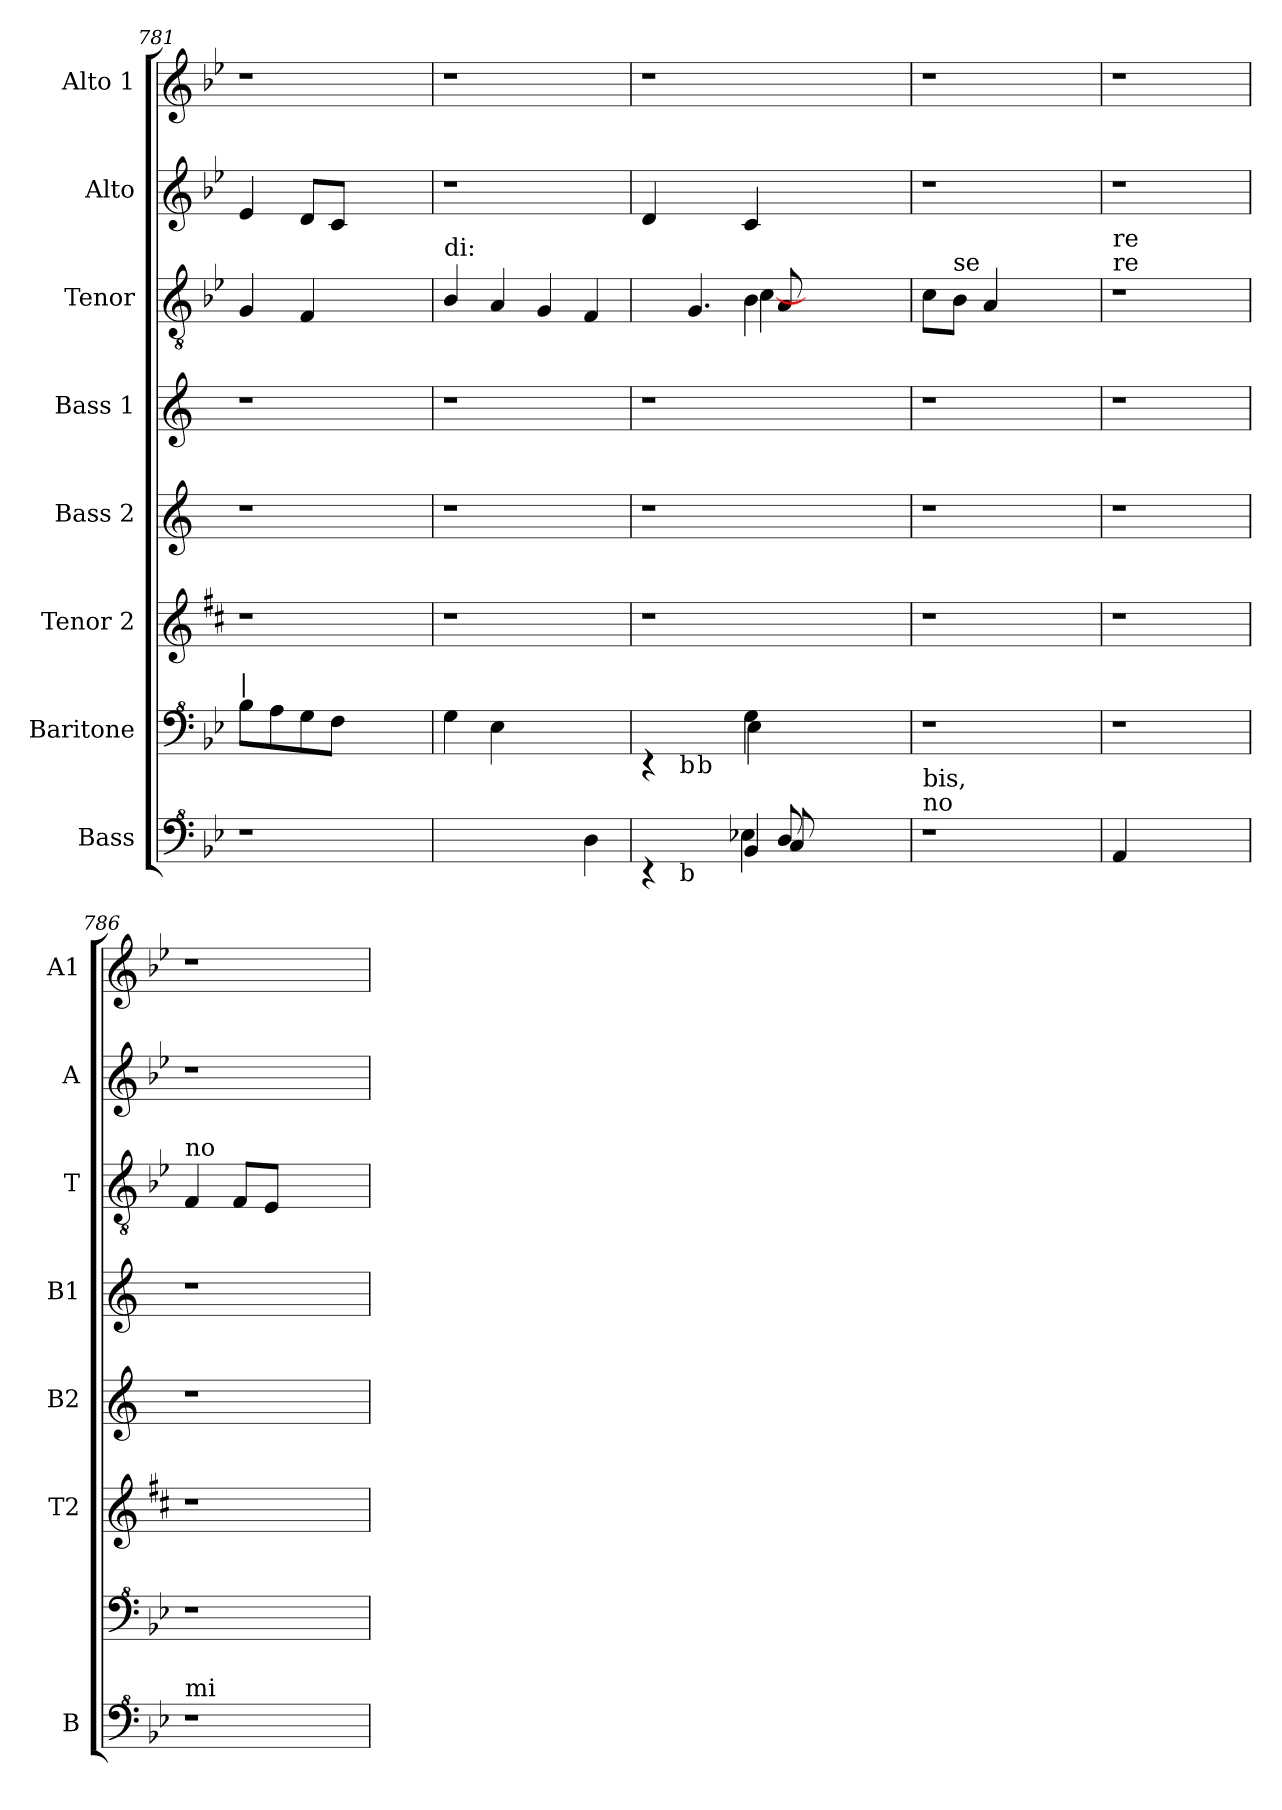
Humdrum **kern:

**kern	**kern	**kern	**kern	**kern	**kern	**kern	**kern
*part8	*part7	*part6	*part5	*part4	*part3	*part2	*part1
*staff8	*staff7	*staff6	*staff5	*staff4	*staff3	*staff2	*staff1
*I"Bass	*I"Baritone	*I"Tenor 2	*I"Bass 2	*I"Bass 1	*I"Tenor	*I"Alto	*I"Alto 1
*I'B	*	*I'T2	*I'B2	*I'B1	*I'T	*I'A	*I'A1
*clefF^4	*clefF^4	*clefG2	*clefG2	*clefG2	*clefGv2	*clefG2	*clefG2
*	*	*ITrd1c2	*	*	*ITrd1c2	*ITrd1c2	*ITrd1c2
*k[b-e-]	*k[b-e-]	*k[]	*k[]	*k[]	*k[b-e-a-d-]	*k[b-e-a-d-]	*k[b-e-a-d-]
*B-:	*B-:	*C:	*C:	*C:	*A-:	*A-:	*A-:
=781	=781	=781	=781	=781	=781	=781	=781
!	!LO:TX:a:i:t=|	!	!	!	!	!	!
1r	8b-\L	1r	1r	1r	4F/	4d-/	1r
.	8a\	.	.	.	.	.	.
.	8g\	.	.	.	4E-/	8c/L	.
.	8f\J	.	.	.	.	8B-/J	.
.	2ryy	.	.	.	2ryy	2ryy	.
=782	=782	=782	=782	=782	=782	=782	=782
!	!	!	!	!	!LO:TX:a:t=di&colon;	!	!
2.ryy	4g\	1r	1r	1r	4A-/	1r	1r
.	4e-\	.	.	.	4G/	.	.
.	2ryy	.	.	.	4F/	.	.
4d\	.	.	.	.	4E-/	.	.
!!LO:LB:g=z
=783	=783	=783	=783	=783	=783	=783	=783
*^	*^	*	*	*	*^	*	*
*	*^	*	*^	*	*	*	*	*^	*	*
*	*	*^	*	*	*	*	*	*	*	*	*^	*	*
16ryy	4rE	4.ryy	4.ryy	16ryy	4rE	4ryy	1r	1r	1r	8ryy	4.ryy	4ryy	4ryy	4c/	1r
32.ryy	.	.	.	32.ryy	.	.	.	.	.	.	.	.	.	.	.
!	!	!	!	!LO:TX:b:t=b	!	!	!	!	!	!	!	!	!	!	!
!LO:TX:b:t=b	!	!	!	!	!	!	!	!	!	!	!	!	!	!	!
16ryy	.	.	.	32ryy	.	.	.	.	.	.	.	.	.	.	.
.	.	.	.	.	.	.	.	.	.	4.F/	.	.	.	.	.
!	!	!	!	!LO:TX:b:t=b	!	!	!	!	!	!	!	!	!	!	!
.	.	.	.	32.ryy	.	.	.	.	.	.	.	.	.	.	.
64ryy	.	.	.	.	.	.	.	.	.	.	.	.	.	.	.
16ryy	.	.	.	32ryy	.	.	.	.	.	.	.	.	.	.	.
.	.	.	.	2ryy	.	.	.	.	.	.	.	.	.	.	.
4B-/	4e-X\	.	.	.	4g\	4e-\	.	.	.	.	.	4A-\	[>4B-\	4B-/	.
.	.	8d/	8c/	.	.	.	.	.	.	.	8G/	.	.	.	.
2ryy	2ryy	2ryy	2ryy	.	2ryy	2ryy	.	.	.	2ryy	2ryy	2ryy	2ryy	2ryy	.
.	.	.	.	4ryy	.	.	.	.	.	.	.	.	.	.	.
.	.	.	.	32ryy	.	.	.	.	.	.	.	.	.	.	.
*v	*v	*v	*v	*	*	*	*	*	*	*v	*v	*v	*v	*	*
*	*v	*v	*v	*	*	*	*	*	*
=784	=784	=784	=784	=784	=784	=784	=784
!LO:TX:a:t=no	!	!	!	!	!	!	!
!LO:TX:a:t=bis,	!	!	!	!	!	!	!
1r	1r	1r	1r	1r	8B-\L	1r	1r
!	!	!	!	!	!LO:TX:a:t=se	!	!
.	.	.	.	.	8A-\J	.	.
.	.	.	.	.	4G/	.	.
.	.	.	.	.	2ryy	.	.
=785	=785	=785	=785	=785	=785	=785	=785
!	!	!	!	!	!LO:TX:a:t=re	!	!
!	!	!	!	!	!LO:TX:a:t=re	!	!
4A/	1r	1r	1r	1r	1r	1r	1r
2.ryy	.	.	.	.	.	.	.
=786	=786	=786	=786	=786	=786	=786	=786
!	!	!	!	!	!LO:TX:a:t=no	!	!
!LO:TX:a:t=mi	!	!	!	!	!	!	!
1r	1r	1r	1r	1r	4E-/	1r	1r
.	.	.	.	.	8E-/L	.	.
.	.	.	.	.	8D-/J	.	.
.	.	.	.	.	2ryy	.	.
=	=	=	=	=	=	=	=
*-	*-	*-	*-	*-	*-	*-	*-
